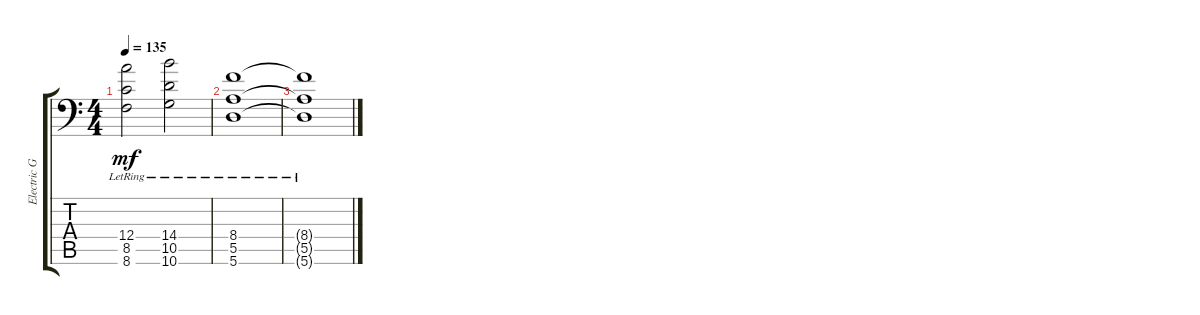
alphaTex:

\track ("Electric Guitar" "Electric G") {instrument electricguitarclean}
\staff {score tabs}
\tuning (B3 Gb3 D3 A2 E2 A1) {hide}
\ts (4 4)
\tempo 135
\clef f4
\ks c
(12.4{lr t} 8.5{lr t} 8.6{lr t}).2{dy mf} (14.4{lr} 10.5{lr} 10.6{lr}).2 |
(8.4{lr} 5.5{lr} 5.6{lr}).1 |
(8.4{lr t} 5.5{lr t} 5.6{lr t}).1
